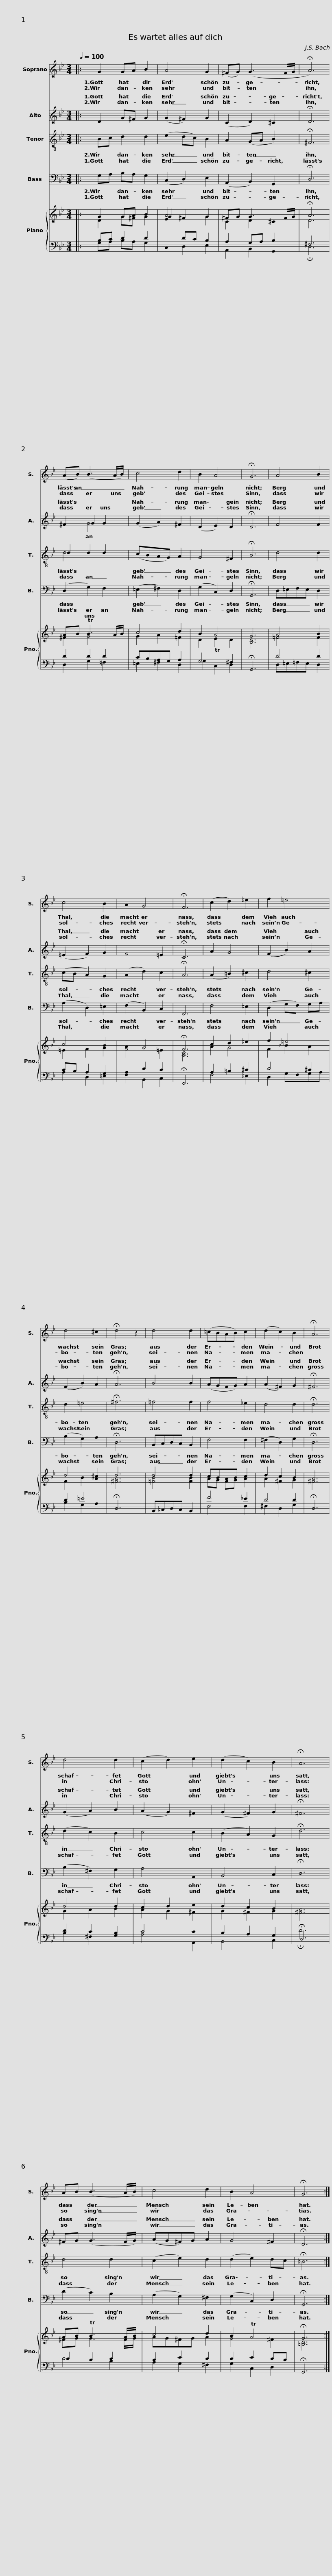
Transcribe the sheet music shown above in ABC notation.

X:1
%%score 1 ( 2 3 ) ( 4 5 ) 6 { ( 7 8 ) | ( 9 10 ) }
L:1/8
Q:1/4=100
M:3/4
I:linebreak $
K:Bb
V:1 treble
V:2 treble
V:3 treble
V:4 treble-8
V:5 treble-8
V:6 bass
V:7 treble
V:8 treble
V:9 bass
V:10 bass
V:1
|: G2 GA B2 | A4 G2 | (^FG) (G3 F/G/ | !fermata!A6) | (AB) (B3 A/B/) |$ %5
 c4 d2 | B2 A4 | !fermata!G6 | A4 B2 | c4 B2 | %10
 A2 G4 | !fermata!F6 |$ (c2 d2) =e2 | f2 =e4 | d4 ^c2 | %15
 !fermata!d4 z2 | d4 d2 | (=cBAB) c2 |$ (d2 c2) B2 | !fermata!A6 | %20
 d4 d2 | (c2 d2) e2 | (d2 c2) B2 | !fermata!A6 | AB (B3 A/B/) |$ %25
 c4 d2 | B2 A4 | !fermata!G6 :| %28
V:2
|: D2 G^F G2 | (G2 ^F2) G2 | (C2 D2) ^C2 | !fermata!D6 | ^F2 G2 G2 |$ %5
 (G2 A2) ^F2 | (D2 E2) D2 | !fermata!D6 | F4 F2 | (=E2 F2) G2 | %10
 F4 =E2 | !fermata!C6 |$ A2 G4 | (F2 B2) A2 | (F2 B2) A2 | %15
 !fermata!A6 | B4 B2 | (AGFG) A2 |$ (A2 ^F2) G2 | !fermata!^F6 | %20
 (G2 A2) B2 | (A2 G2) ^F2 | (G2 ^F2) G2 | !fermata!^F6 | ^FG (G3 F/G/) |$ %25
 (AG^F)G A2 | G4 ^F2 | !fermata!D6 :| %28
V:3
|: x6 | x6 | x6 | x6 | x2 G4 |$ %5
 x6 | x6 | x6 | x6 | x6 | %10
 x6 | x6 |$ x6 | x6 | x6 | %15
 x6 | x6 | x6 |$ x6 | x6 | %20
 x6 | x6 | x6 | x6 | x6 |$ %25
 x6 | x6 | x6 :| %28
V:4
|: Bc d2 d2 | (e2 dc) B2 | A2 (GA B2) | !fermata!^F6 | d2 d2 d2 |$ %5
 (cBAG) A2 | G4 ^F2 | !fermata!B6 | d4 d2 | (cB A2) G2 | %10
 (A2 d2) c2 | !fermata!A6 |$ (A2 =B2) ^c2 | d4 ^c2 | d2 =e4 | %15
 !fermata!^f6 | =f4 f2 | f4 _e2 |$ d4 d2 | !fermata!d6 | %20
 (d2 c2) B2 | c4 c2 | (B2 A2) G2 | !fermata!d6 | d4 d2 |$ %25
 (c2 e2) d2 | (d2 e2) dc | !fermata!=B6 :| %28
V:5
|: x6 | x6 | x6 | x6 | d4 x2 |$ %5
 x6 | x6 | x6 | x6 | x6 | %10
 x6 | x6 |$ x6 | x6 | x6 | %15
 x6 | x6 | x6 |$ x6 | x6 | %20
 x6 | x6 | x6 | x6 | x6 |$ %25
 x6 | x6 | x6 :| %28
V:6
|: G,A, B,A, G,2 | (C,2 D,2) E,2 | (A,,2 B,,2) G,,2 | !fermata!D,6 | (D,2 G,2) F,2 |$ %5
 (=E,2 ^F,2) D,2 | (G,2 C,2) D,2 | !fermata!G,,6 | D,=E,F,E, D,2 | (A,2 D,2) =E,2 | %10
 (F,2 B,,2) C,2 | F,,6 |$ F,4 =E,2 | (D,2 G,F,) G,A, | (B,2 G,2) A,2 | %15
 !fermata!D,6 | B,,C,D,C, B,,2 | F,4 F,2 |$ (^F,2 D,2) G,2 | !fermata!D,6 | %20
 (B,2 ^F,2) G,2 | A,4 A,,2 | B,,4 C,2 | !fermata!D,6 | (D2 C2) B,2 |$ %25
 (A,2 G,2) ^F,2 | (G,2 C,2) D,2 | !fermata!G,,6 :| %28
V:7
|: G2 GA B2 | A4 G2 | ^FG G3 F/G/ | !fermata!A6 | AB TB3 A/B/ |$ %5
 c4 d2 | B2 A4 | G6 | A4 B2 | c4 B2 | %10
 A2 G4 | !fermata!F6 |$ c2 d2 =e2 | f2 =e4 | d4 ^c2 | %15
 d6 | d4 d2 | cBAB c2 |$ d2 c2 B2 | A6 | %20
 d4 d2 | c2 d2 e2 | d2 c2 B2 | A6 | AB TB3 A/B/ |$ %25
 c4 d2 | B2 TA4 | !fermata!G6 :| %28
V:8
|: D2 G^F G2 | G2 ^F2 G2 | C2 D2 ^C2 | D6 | ^F2 G4 |$ %5
 G2 A2 =F2 | D2 TE2 D2 | [B,D]6 | =F4 F2 | =E2 F2 G2 | %10
 F4 =E2 | [A,C]6 |$ A2 G4 | F2 _B2 A2 | F2 B2 A2 | %15
 [^FA]6 | [=FB]4 [FB]2 | AG FG A2 |$ A2 ^F2 G2 | ^F6 | %20
 G2 A2 B2 | A2 G2 ^F2 | G2 ^F2 G2 | ^F6 | ^FG G3 F/G/ |$ %25
 AG^FG A2 | G4 ^F2 | [=B,D]6 :| %28
V:9
|: B,C D2 D2 |[I:staff -1] E2[I:staff +1] DC B,2 | A,2 G,A, B,2 | ^F,6 | D2 D2 D2 |$ %5
 CB,A,G, A,2 | G,4 ^F,2 | !fermata!G,,6 | D4 D2 | CB, A,2 G,2 | %10
 A,2 D2 C2 | !fermata!F,,6 |$ A,2 =B,2 ^C2 | D4 ^C2 | D2 =E4 | %15
 !fermata!D,6 | B,,=C,D,C, B,,2 | F4 _E2 |$ D4 D2 | !fermata!D,6 | %20
 D2 C2 [G,B,]2 | C4 C2 | B,2 A,2 G,2 | !fermata!D,6 | D2 C2 D2 |$ %25
 C2 E2 D2 | D2 E2 DC | !fermata!G,,6 :| %28
V:10
|: G,A, B,A, G,2 | C,2 D,2 E,2 | A,,2 B,,2 G,,2 | !fermata!D,6 | D,2 G,2 =F,2 |$ %5
 =E,2 ^F,2 D,2 | G,2 C,2 D,2 | x6 | D,=E,=F,E, D,2 | A,2 D,2 =E,2 | %10
 F,2 B,,2 C,2 | x6 |$ F,4 =E,2 | D,2 G,F,G,A, | B,2 G,2 A,2 | %15
 x6 | x6 | F,4 F,2 |$ ^F,2 D,2 G,2 | x6 | %20
 B,2 ^F,2 x2 | A,4 A,,2 | B,,4 C,2 | !fermata!D6 | D4 B,2 |$ %25
 A,2 G,2 ^F,2 | G,2 C,2 D,2 | x6 :| %28
